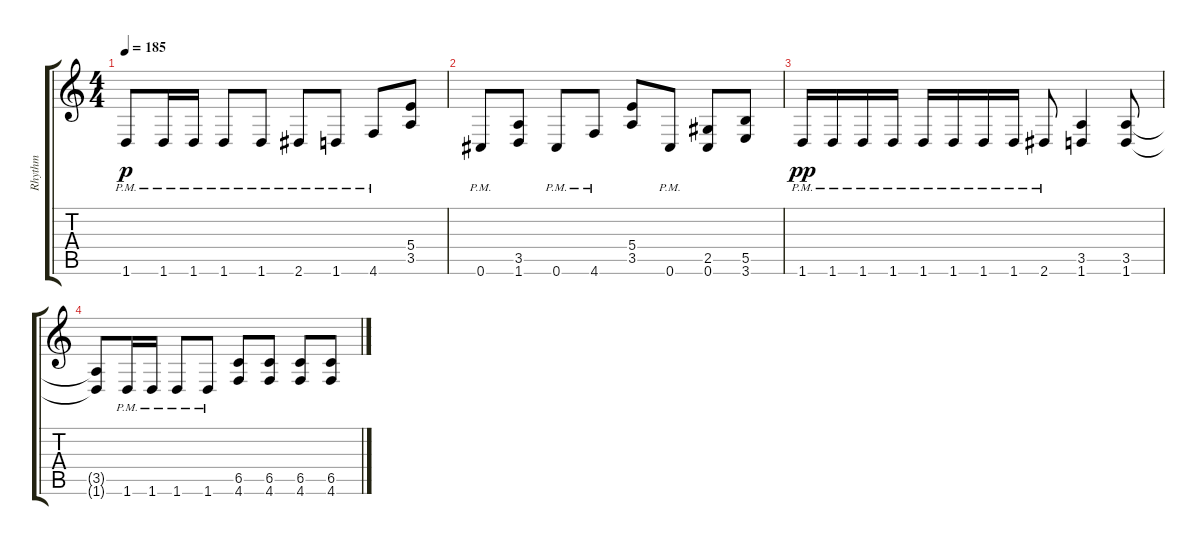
\track ("Rhythm" "Rhythm") {instrument distortionguitar}
\staff {score tabs}
\tuning (Db4 Ab3 E3 B2 Gb2 Db2) {hide}
\ts (4 4)
\tempo 185
\clef g2
\ks c
1.6{pm}.8{dy p} 1.6{pm}.16 1.6{pm}.16 1.6{pm}.8 1.6{pm}.8 2.6{pm}.8 1.6{pm}.8 4.6{pm}.8 (5.4 3.5).8 |
0.6{pm}.8 (3.5 1.6).8 0.6{pm}.8 4.6{pm}.8 (5.4 3.5).8 0.6{pm}.8 (2.5 0.6).8 (5.5 3.6).8 |
1.6{pm}.16{dy pp} 1.6{pm}.16 1.6{pm}.16 1.6{pm}.16 1.6{pm}.16 1.6{pm}.16 1.6{pm}.16 1.6{pm}.16 2.6{pm}.8 (3.5 1.6).4 (3.5 1.6).8 |
(3.5{t} 1.6{t}).8 1.6{pm}.16 1.6{pm}.16 1.6{pm}.8 1.6{pm}.8 (6.5 4.6).8 (6.5 4.6).8 (6.5 4.6).8 (6.5 4.6).8
